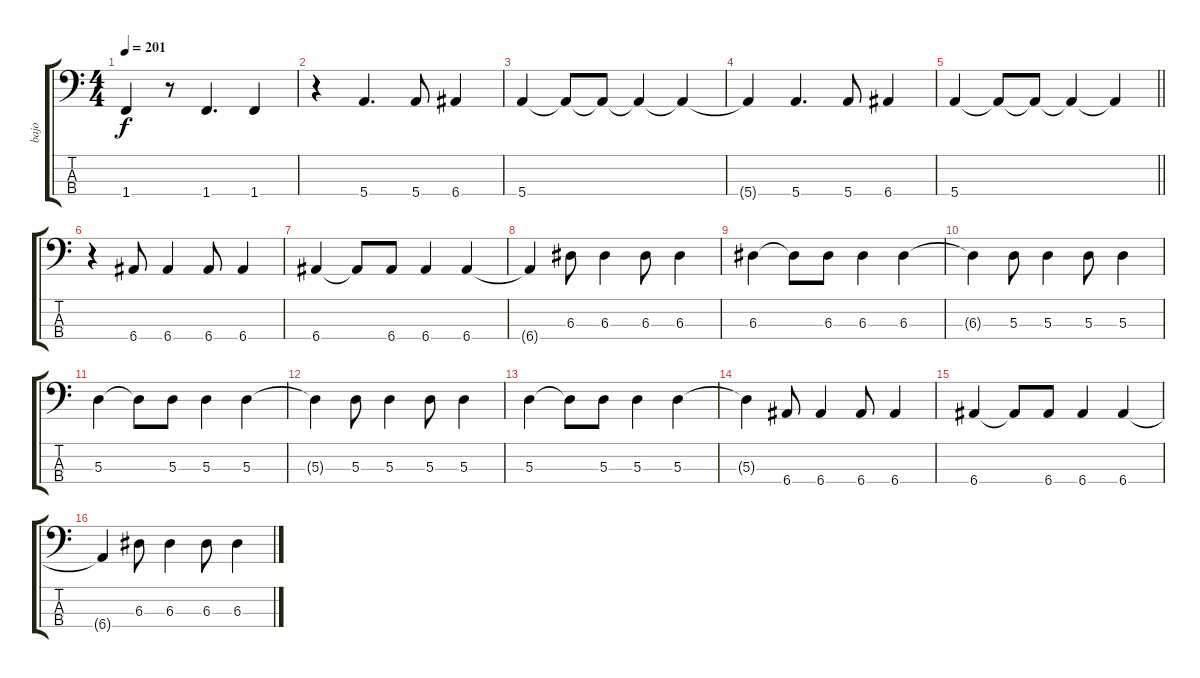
\track ("bajo" "bajo") {solo instrument electricbassfinger}
\staff {score tabs}
\tuning (G2 D2 A1 E1) {hide}
\ts (4 4)
\tempo 201
\clef f4
\ks c
1.4.4{dy f} r.8 1.4.4{d} 1.4.4 |
r.4 5.4.4{d} 5.4.8 6.4.4 |
5.4.4 5.4{t}.8 5.4{t}.8 5.4{t}.4 5.4{t}.4 |
5.4{t}.4 5.4.4{d} 5.4.8 6.4.4 |
\barLineRight lightlight
5.4.4 5.4{t}.8 5.4{t}.8 5.4{t}.4 5.4{t}.4 |
r.4 6.4.8 6.4.4 6.4.8 6.4.4 |
6.4.4 6.4{t}.8 6.4.8 6.4.4 6.4.4 |
6.4{t}.4 6.3.8 6.3.4 6.3.8 6.3.4 |
6.3.4 6.3{t}.8 6.3.8 6.3.4 6.3.4 |
6.3{t}.4 5.3.8 5.3.4 5.3.8 5.3.4 |
5.3.4 5.3{t}.8 5.3.8 5.3.4 5.3.4 |
5.3{t}.4 5.3.8 5.3.4 5.3.8 5.3.4 |
5.3.4 5.3{t}.8 5.3.8 5.3.4 5.3.4 |
5.3{t}.4 6.4.8 6.4.4 6.4.8 6.4.4 |
6.4.4 6.4{t}.8 6.4.8 6.4.4 6.4.4 |
6.4{t}.4 6.3.8 6.3.4 6.3.8 6.3.4
